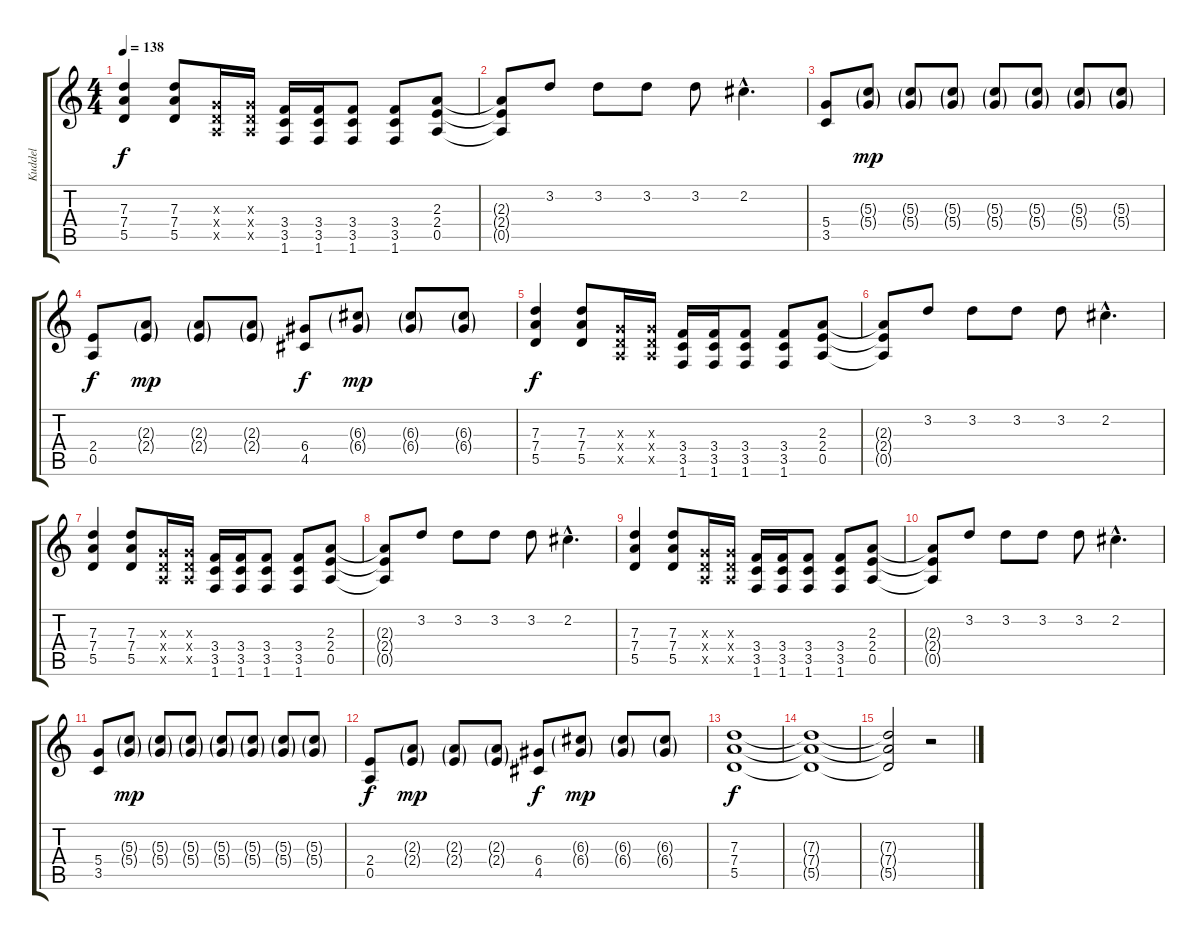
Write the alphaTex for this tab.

\track ("Kuddel" "Kuddel") {instrument acousticguitarsteel}
\staff {score tabs}
\tuning (E4 B3 G3 D3 A2 E2) {hide}
\ts (4 4)
\tempo 138
\clef g2
\ks c
(7.3 7.4 5.5).4{dy f} (7.3 7.4 5.5).8 (0.3{x} 0.4{x} 0.5{x}).16 (0.3{x} 0.4{x} 0.5{x}).16 (3.4 3.5 1.6).16 (3.4 3.5 1.6).16 (3.4 3.5 1.6).8 (3.4 3.5 1.6).8 (2.3 2.4 0.5).8 |
(2.3{t} 2.4{t} 0.5{t}).8 3.2.8 3.2.8 3.2.8 3.2.8 2.2{hac}.4{d} |
(5.4 3.5).8 (5.3{g} 5.4{g}).8{dy mp} (5.3{g} 5.4{g}).8 (5.3{g} 5.4{g}).8 (5.3{g} 5.4{g}).8 (5.3{g} 5.4{g}).8 (5.3{g} 5.4{g}).8 (5.3{g} 5.4{g}).8 |
(2.4 0.5).8{dy f} (2.3{g} 2.4{g}).8{dy mp} (2.3{g} 2.4{g}).8 (2.3{g} 2.4{g}).8 (6.4 4.5).8{dy f} (6.3{g} 6.4{g}).8{dy mp} (6.3{g} 6.4{g}).8 (6.3{g} 6.4{g}).8 |
(7.3 7.4 5.5).4{dy f} (7.3 7.4 5.5).8 (0.3{x} 0.4{x} 0.5{x}).16 (0.3{x} 0.4{x} 0.5{x}).16 (3.4 3.5 1.6).16 (3.4 3.5 1.6).16 (3.4 3.5 1.6).8 (3.4 3.5 1.6).8 (2.3 2.4 0.5).8 |
(2.3{t} 2.4{t} 0.5{t}).8 3.2.8 3.2.8 3.2.8 3.2.8 2.2{hac}.4{d} |
(7.3 7.4 5.5).4 (7.3 7.4 5.5).8 (0.3{x} 0.4{x} 0.5{x}).16 (0.3{x} 0.4{x} 0.5{x}).16 (3.4 3.5 1.6).16 (3.4 3.5 1.6).16 (3.4 3.5 1.6).8 (3.4 3.5 1.6).8 (2.3 2.4 0.5).8 |
(2.3{t} 2.4{t} 0.5{t}).8 3.2.8 3.2.8 3.2.8 3.2.8 2.2{hac}.4{d} |
(7.3 7.4 5.5).4 (7.3 7.4 5.5).8 (0.3{x} 0.4{x} 0.5{x}).16 (0.3{x} 0.4{x} 0.5{x}).16 (3.4 3.5 1.6).16 (3.4 3.5 1.6).16 (3.4 3.5 1.6).8 (3.4 3.5 1.6).8 (2.3 2.4 0.5).8 |
(2.3{t} 2.4{t} 0.5{t}).8 3.2.8 3.2.8 3.2.8 3.2.8 2.2{hac}.4{d} |
(5.4 3.5).8 (5.3{g} 5.4{g}).8{dy mp} (5.3{g} 5.4{g}).8 (5.3{g} 5.4{g}).8 (5.3{g} 5.4{g}).8 (5.3{g} 5.4{g}).8 (5.3{g} 5.4{g}).8 (5.3{g} 5.4{g}).8 |
(2.4 0.5).8{dy f} (2.3{g} 2.4{g}).8{dy mp} (2.3{g} 2.4{g}).8 (2.3{g} 2.4{g}).8 (6.4 4.5).8{dy f} (6.3{g} 6.4{g}).8{dy mp} (6.3{g} 6.4{g}).8 (6.3{g} 6.4{g}).8 |
(7.3 7.4 5.5).1{dy f} |
(7.3{t} 7.4{t} 5.5{t}).1 |
(7.3{t} 7.4{t} 5.5{t}).2 r.2
